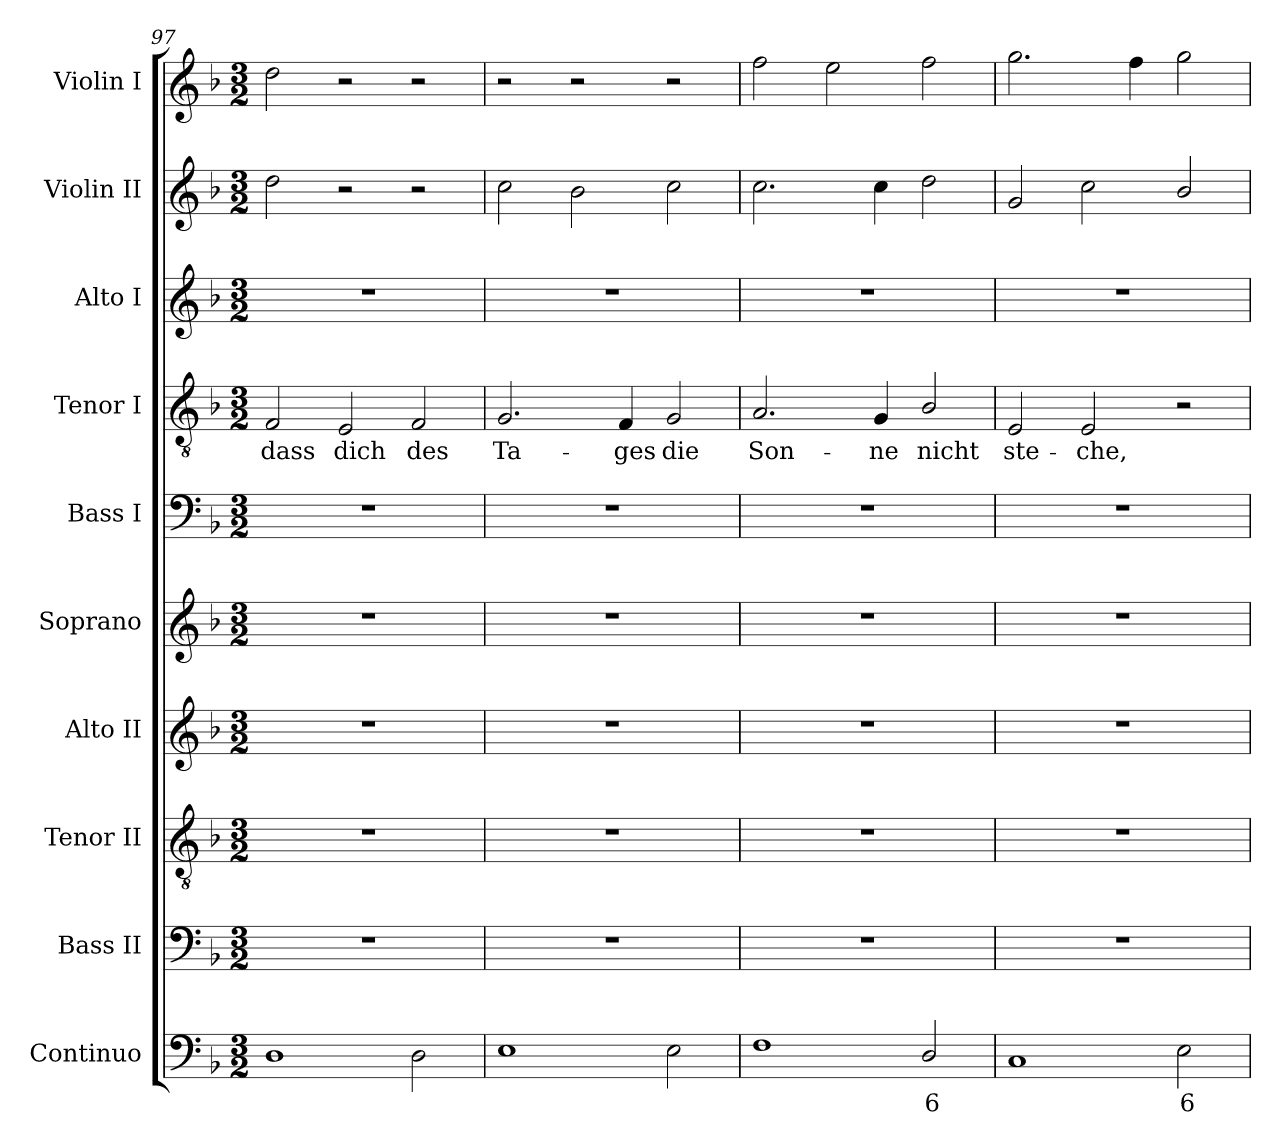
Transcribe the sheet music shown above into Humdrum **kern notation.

**kern	**text	**kern	**kern	**kern	**kern	**kern	**kern	**text	**kern	**kern	**kern
*part10	*part10	*part9	*part8	*part7	*part6	*part5	*part4	*part4	*part3	*part2	*part1
*staff10	*staff10	*staff9	*staff8	*staff7	*staff6	*staff5	*staff4	*staff4	*staff3	*staff2	*staff1
*I"Continuo	*	*I"Bass II	*I"Tenor II	*I"Alto II	*I"Soprano	*I"Bass I	*I"Tenor I	*	*I"Alto I	*I"Violin II	*I"Violin I
*	*	*I'B	*I'T	*I'A	*I'S	*I'B	*I'T	*	*I'A	*I'Vln	*I'Vln
*clefF4	*	*clefF4	*clefGv2	*clefG2	*clefG2	*clefF4	*clefGv2	*	*clefG2	*clefG2	*clefG2
*k[b-]	*	*k[b-]	*k[b-]	*k[b-]	*k[b-]	*k[b-]	*k[b-]	*	*k[b-]	*k[b-]	*k[b-]
*F:	*	*F:	*F:	*F:	*F:	*F:	*F:	*	*F:	*F:	*F:
*M3/2	*	*M3/2	*M3/2	*M3/2	*M3/2	*M3/2	*M3/2	*	*M3/2	*M3/2	*M3/2
=97	=97	=97	=97	=97	=97	=97	=97	=97	=97	=97	=97
!	!	!	!	!	!	!	!	!LO:LY:b	!	!	!
1D	.	1.r	1.r	1.r	1.r	1.r	2F	dass	1.r	2dd	2dd
!	!	!	!	!	!	!	!	!LO:LY:b	!	!	!
.	.	.	.	.	.	.	2E	dich	.	2r	2r
!	!	!	!	!	!	!	!	!LO:LY:b	!	!	!
2D	.	.	.	.	.	.	2F	des	.	2r	2r
=98	=98	=98	=98	=98	=98	=98	=98	=98	=98	=98	=98
!	!	!	!	!	!	!	!	!LO:LY:b	!	!	!
1E	.	1.r	1.r	1.r	1.r	1.r	2.G	Ta-	1.r	2cc	2r
.	.	.	.	.	.	.	.	.	.	2b-	2r
!	!	!	!	!	!	!	!	!LO:LY:b	!	!	!
.	.	.	.	.	.	.	4F	-ges	.	.	.
!	!	!	!	!	!	!	!	!LO:LY:b	!	!	!
2E	.	.	.	.	.	.	2G	die	.	2cc	2r
=99	=99	=99	=99	=99	=99	=99	=99	=99	=99	=99	=99
!	!	!	!	!	!	!	!	!LO:LY:b	!	!	!
1F	.	1.r	1.r	1.r	1.r	1.r	2.A	Son-	1.r	2.cc	2ff
.	.	.	.	.	.	.	.	.	.	.	2ee
!	!	!	!	!	!	!	!	!LO:LY:b	!	!	!
.	.	.	.	.	.	.	4G	-ne	.	4cc	.
!	!LO:LY:b	!	!	!	!	!	!	!LO:LY:b	!	!	!
2D/	6	.	.	.	.	.	2B-/	nicht	.	2dd	2ff
=100	=100	=100	=100	=100	=100	=100	=100	=100	=100	=100	=100
!	!	!	!	!	!	!	!	!LO:LY:b	!	!	!
1C	.	1.r	1.r	1.r	1.r	1.r	2E	ste-	1.r	2g	2.gg
!	!	!	!	!	!	!	!	!LO:LY:b	!	!	!
.	.	.	.	.	.	.	2E	-che,	.	2cc	.
.	.	.	.	.	.	.	.	.	.	.	4ff
!	!LO:LY:b	!	!	!	!	!	!	!	!	!	!
2E	6	.	.	.	.	.	2r	.	.	2b-/	2gg
=	=	=	=	=	=	=	=	=	=	=	=
*-	*-	*-	*-	*-	*-	*-	*-	*-	*-	*-	*-
